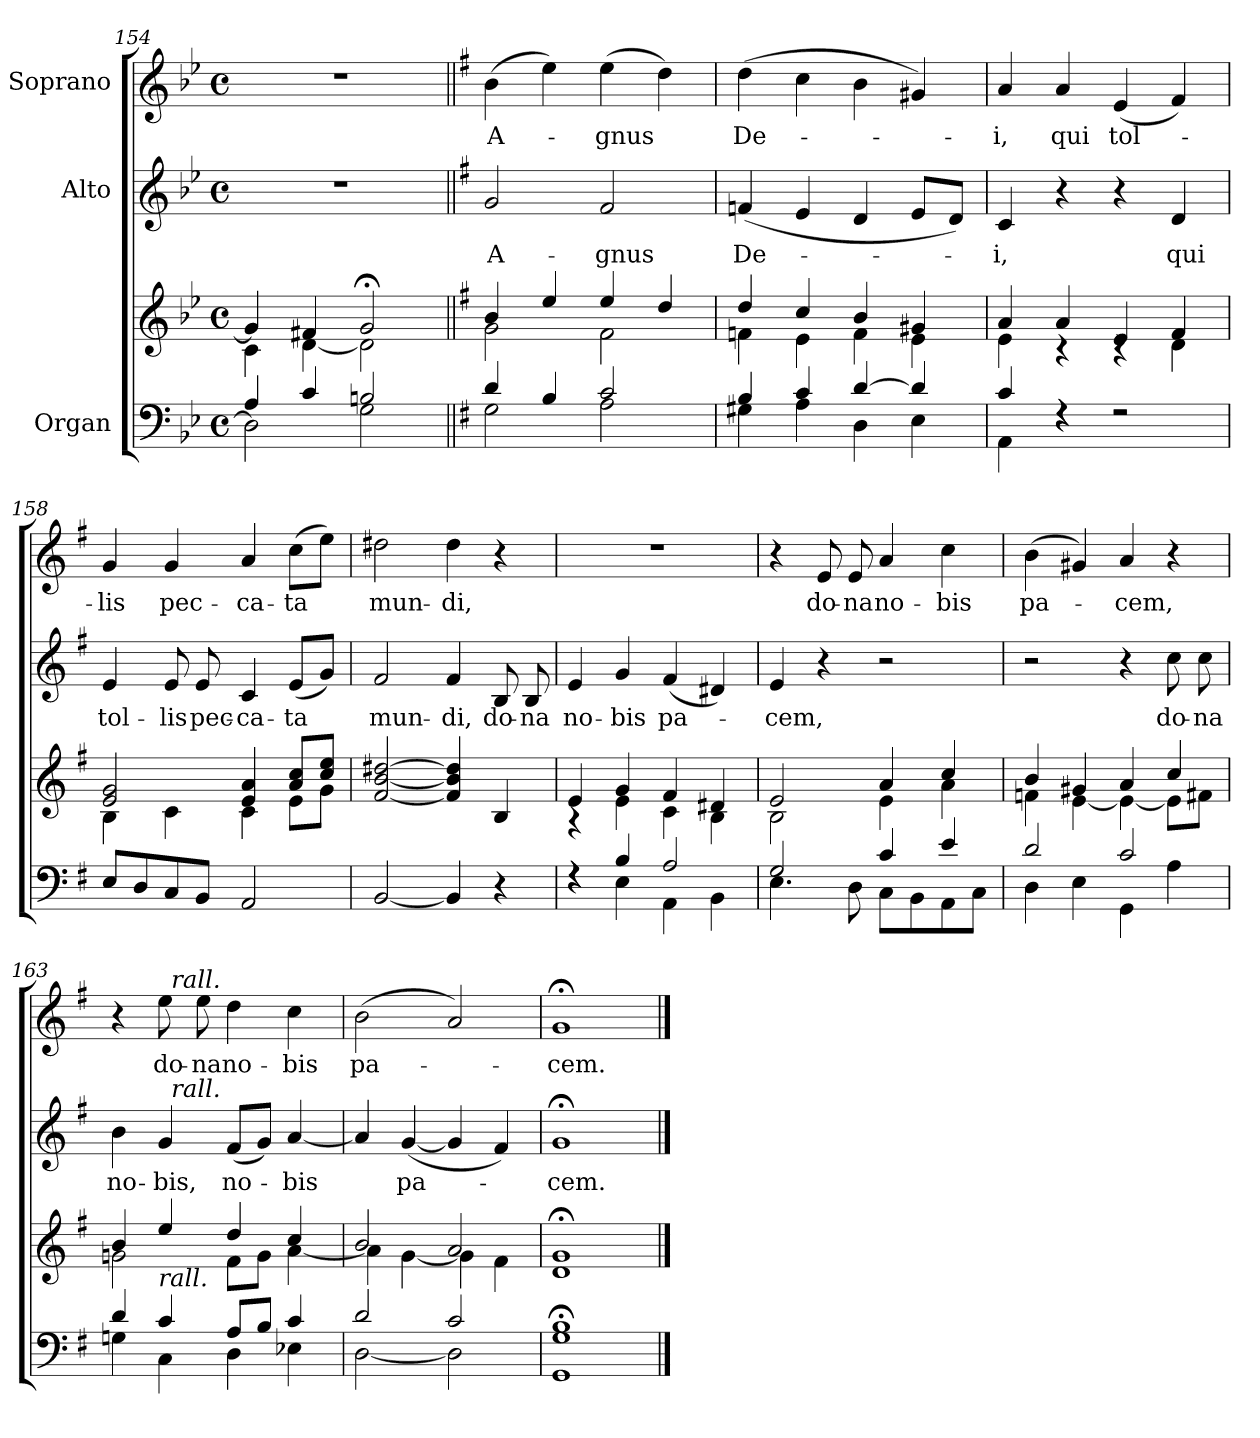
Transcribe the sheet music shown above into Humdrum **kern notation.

**kern	**kern	**kern	**text	**kern	**text
*part3	*part3	*part2	*part2	*part1	*part1
*staff4	*staff3	*staff2	*staff2	*staff1	*staff1
*I"Organ	*	*I"Alto	*	*I"Soprano	*
*clefF4	*clefG2	*clefG2	*	*clefG2	*
*k[b-e-]	*k[b-e-]	*k[b-e-]	*	*k[b-e-]	*
*B-:	*B-:	*B-:	*	*B-:	*
*M4/4	*M4/4	*M4/4	*	*M4/4	*
*met(c)	*met(c)	*met(c)	*	*met(c)	*
=154	=154	=154	=154	=154	=154
*^	*^	*	*	*	*
4A/	2D\]	4g/]	4c\	1r	.	1r	.
4c/	.	4f#X/	[<4d\	.	.	.	.
2Bn/	2G\	2g;</	2d\]	.	.	.	.
=155||	=155||	=155||	=155||	=155||	=155||	=155||	=155||
*k[f#]	*	*k[f#]	*	*k[f#]	*	*k[f#]	*
*G:	*	*G:	*	*G:	*	*G:	*
!	!	!	!	!	!LO:LY:b	!	!LO:LY:b
4d/	2G\	4b/	2g\	2g/	A-	(>4b\	A-
4B/	.	4ee/	.	.	.	4ee\)	.
!	!	!	!	!	!LO:LY:b	!	!LO:LY:b
2c/	2A\	4ee/	2f#\	2f#/	-gnus	(>4ee\	-gnus
.	.	4dd/	.	.	.	4dd\)	.
=156	=156	=156	=156	=156	=156	=156	=156
!	!	!	!	!	!LO:LY:b	!	!LO:LY:b
4B/	4G#X\	4dd/	4fn\	(<4fn/	De-	(>4dd\	De-
4c/	4A\	4cc/	4e\	4e/	.	4cc\	.
[>4d/	4D\	4b/	4f\	4d/	.	4b\	.
4d/]	4E\	4g#X/	4e\	8e/L	.	4g#X/)	.
.	.	.	.	8d/J)	.	.	.
!!LO:LB:g=z
=157	=157	=157	=157	=157	=157	=157	=157
!	!	!	!	!	!LO:LY:b	!	!LO:LY:b
4c/	4AA\	4a/	4e\	4c/	-i,	4a/	-i,
!	!	!	!	!	!	!	!LO:LY:b
4rE	4rE	4a/	4rB	4r	.	4a/	qui
!	!	!	!	!	!	!	!LO:LY:b
2rF	2rF	4e/	4rB	4r	.	(<4e/	tol-
!	!	!	!	!	!LO:LY:b	!	!
.	.	4f#/	4d\	4d/	qui	4f#/)	.
*v	*v	*	*	*	*	*	*
=158	=158	=158	=158	=158	=158	=158
!	!	!	!	!LO:LY:b	!	!LO:LY:b
8E/L	2e/ 2g/	4B\	4e/	tol-	4g/	-lis
8D/	.	.	.	.	.	.
!	!	!	!	!LO:LY:b	!	!LO:LY:b
8C/	.	4c\	8e/	-lis	4g/	pec-
!	!	!	!	!LO:LY:b	!	!
8BB/J	.	.	8e/	pec-	.	.
!	!	!	!	!LO:LY:b	!	!LO:LY:b
2AA/	4e/ 4a/	4c\	4c/	-ca-	4a/	-ca-
!	!	!	!	!LO:LY:b	!	!LO:LY:b
.	8a/ 8cc/L	8e\L	(<8e/L	-ta	(>8cc\L	-ta
.	8cc/ 8ee/J	8g\J	8g/J)	.	8ee\J)	.
=159	=159	=159	=159	=159	=159	=159
!	!	!	!	!LO:LY:b	!	!LO:LY:b
*	*v	*v	*	*	*	*
[2BB/	[2f#/ [2b/ [2dd#X/	2f#/	mun-	2dd#X\	mun-
!	!	!	!LO:LY:b	!	!LO:LY:b
4BB/]	4f#/] 4b/] 4dd#/]	4f#/	-di,	4dd#\	-di,
!	!	!	!LO:LY:b	!	!
4r	4B/	8B/	do-	4r	.
!	!	!	!LO:LY:b	!	!
.	.	8B/	-na	.	.
=160	=160	=160	=160	=160	=160
*^	*^	*	*	*	*
!	!	!	!	!	!LO:LY:b	!	!
4rE	4rE	4e/	4rA	4e/	no-	1r	.
!	!	!	!	!	!LO:LY:b	!	!
4B/	4E\	4g/	4e\	4g/	-bis	.	.
!	!	!	!	!	!LO:LY:b	!	!
2A/	4AA\	4f#/	4c\	(<4f#/	pa-	.	.
.	4BB\	4d#X/	4B\	4d#X/)	.	.	.
!!LO:PB:g=z
=161	=161	=161	=161	=161	=161	=161	=161
!	!	!	!	!	!LO:LY:b	!	!
2G/	4.E\	2e/	2B\	4e/	-cem,	4r	.
!	!	!	!	!	!	!	!LO:LY:b
.	.	.	.	4r	.	8e/	do-
!	!	!	!	!	!	!	!LO:LY:b
.	8D\	.	.	.	.	8e/	-na
!	!	!	!	!	!	!	!LO:LY:b
4c/	8C\L	4a/	4e\	2r	.	4a/	no-
.	8BB\	.	.	.	.	.	.
!	!	!	!	!	!	!	!LO:LY:b
4e/	8AA\	4cc/	4a\	.	.	4cc\	-bis
.	8C\J	.	.	.	.	.	.
=162	=162	=162	=162	=162	=162	=162	=162
!	!	!	!	!	!	!	!LO:LY:b
2d/	4D\	4b/	4fn\	2r	.	(>4b\	pa-
.	4E\	4g#X/	[<4e\	.	.	4g#X/)	.
!	!	!	!	!	!	!	!LO:LY:b
2c/	4GG\	4a/	4e\_	4r	.	4a/	-cem,
!	!	!	!	!	!LO:LY:b	!	!
.	4A\	4cc/	8e\L]	8cc\	do-	4r	.
!	!	!	!	!	!LO:LY:b	!	!
.	.	.	8f#X\J	8cc\	-na	.	.
=163	=163	=163	=163	=163	=163	=163	=163
!	!	!	!	!	!LO:LY:b	!	!
*	*	*	*	*^	*	*^	*
4d/	4Gn\	4b/	2gn\	4b\	4ryy	no-	4r	4ryy	.
!	!	!LO:TX:b:i:t=rall.	!	!	!	!	!	!	!
!	!	!	!	!	!	!LO:LY:b	!	!	!LO:LY:b
4c/	4C\	4ee/	.	4g/	32ryy	-bis,	8ee\	32ryy	do-
!	!	!	!	!	!	!	!	!LO:TX:a:i:t=rall.	!
!	!	!	!	!	!LO:TX:a:i:t=rall.	!	!	!	!
.	.	.	.	.	2ryy	.	.	2ryy	.
!	!	!	!	!	!	!	!	!	!LO:LY:b
.	.	.	.	.	.	.	8ee\	.	-na
!	!	!	!	!	!	!LO:LY:b	!	!	!LO:LY:b
8A/L	4D\	4dd/	8f#\L	(<8f#/L	.	no-	4dd\	.	no-
8B/J	.	.	8g\J	8g/J)	.	.	.	.	.
!	!	!	!	!	!	!LO:LY:b	!	!	!LO:LY:b
4c/	4E-X\	4cc/	[<4a\	[4a/	.	-bis	4cc\	.	-bis
.	.	.	.	.	8..ryy	.	.	8..ryy	.
=164	=164	=164	=164	=164	=164	=164	=164	=164	=164
!	!	!	!	!	!	!	!	!	!LO:LY:b
*	*	*	*	*v	*v	*	*	*	*
*	*	*	*	*	*	*v	*v	*
2d/	[<2D\	2b/	4a\]	4a/]	.	(>2b\	pa-
!	!	!	!	!	!LO:LY:b	!	!
.	.	.	[<4g\	(<[4g/	pa-	.	.
2c/	2D\]	2a/	4g\]	4g/]	.	2a/)	.
.	.	.	4f#\	4f#/)	.	.	.
=165	=165	=165	=165	=165	=165	=165	=165
!	!	!	!	!	!LO:LY:b	!	!LO:LY:b
1G;< 1B;<	1GG	1g;<	1d	1g;<	-cem.	1g;<	-cem.
*v	*v	*	*	*	*	*	*
*	*v	*v	*	*	*	*
==	==	==	==	==	==
*-	*-	*-	*-	*-	*-
